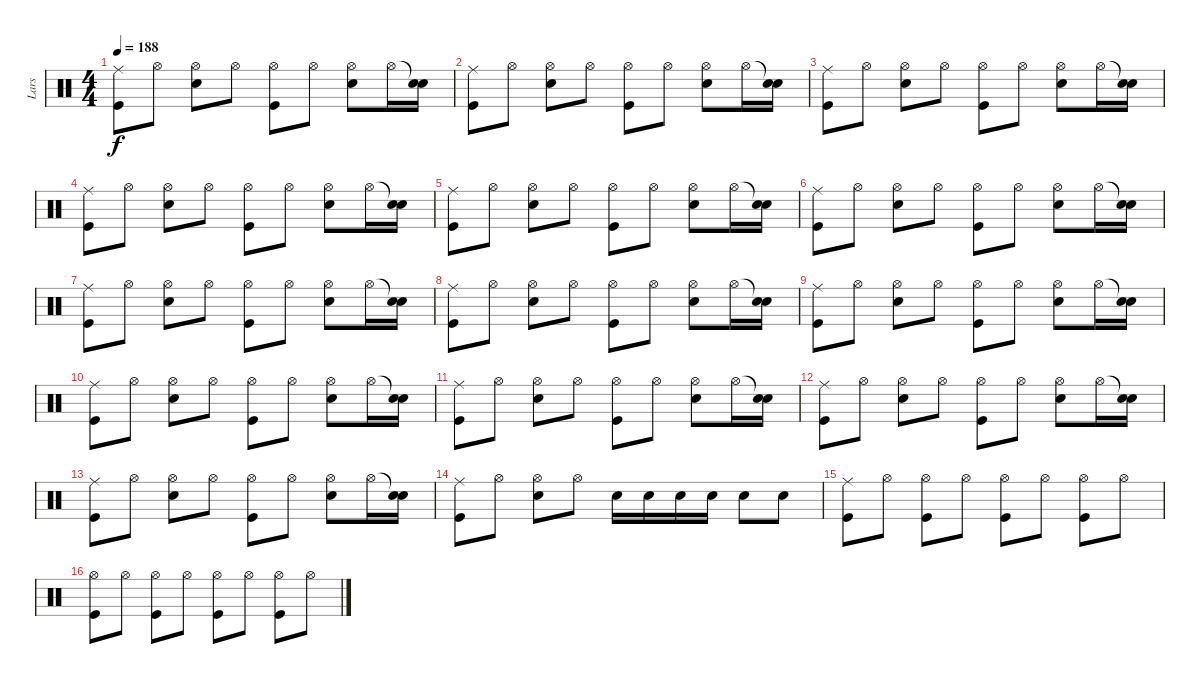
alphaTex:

\track ("Lars" "Lars") {instrument percussion}
\staff {score}
\articulation defaults
\ts (4 4)
\tempo 188
\clef neutral
\ks c
("Ride (middle)" "Kick (hit)").8{dy f} "Hi-Hat (open)".8 ("Hi-Hat (open)" "Snare (hit) 2").8 "Hi-Hat (open)".8 ("Hi-Hat (open)" "Kick (hit)").8 "Hi-Hat (open)".8 ("Hi-Hat (open)" "Snare (hit) 2").8 "Hi-Hat (open)".16 ("Snare (hit)"{t} "Snare (hit) 2").16 |
("Ride (middle)" "Kick (hit)").8 "Hi-Hat (open)".8 ("Hi-Hat (open)" "Snare (hit) 2").8 "Hi-Hat (open)".8 ("Hi-Hat (open)" "Kick (hit)").8 "Hi-Hat (open)".8 ("Hi-Hat (open)" "Snare (hit) 2").8 "Hi-Hat (open)".16 ("Snare (hit)"{t} "Snare (hit) 2").16 |
("Ride (middle)" "Kick (hit)").8 "Hi-Hat (open)".8 ("Hi-Hat (open)" "Snare (hit) 2").8 "Hi-Hat (open)".8 ("Hi-Hat (open)" "Kick (hit)").8 "Hi-Hat (open)".8 ("Hi-Hat (open)" "Snare (hit) 2").8 "Hi-Hat (open)".16 ("Snare (hit)"{t} "Snare (hit) 2").16 |
("Ride (middle)" "Kick (hit)").8 "Hi-Hat (open)".8 ("Hi-Hat (open)" "Snare (hit) 2").8 "Hi-Hat (open)".8 ("Hi-Hat (open)" "Kick (hit)").8 "Hi-Hat (open)".8 ("Hi-Hat (open)" "Snare (hit) 2").8 "Hi-Hat (open)".16 ("Snare (hit)"{t} "Snare (hit) 2").16 |
("Ride (middle)" "Kick (hit)").8 "Hi-Hat (open)".8 ("Hi-Hat (open)" "Snare (hit) 2").8 "Hi-Hat (open)".8 ("Hi-Hat (open)" "Kick (hit)").8 "Hi-Hat (open)".8 ("Hi-Hat (open)" "Snare (hit) 2").8 "Hi-Hat (open)".16 ("Snare (hit)"{t} "Snare (hit) 2").16 |
("Ride (middle)" "Kick (hit)").8 "Hi-Hat (open)".8 ("Hi-Hat (open)" "Snare (hit) 2").8 "Hi-Hat (open)".8 ("Hi-Hat (open)" "Kick (hit)").8 "Hi-Hat (open)".8 ("Hi-Hat (open)" "Snare (hit) 2").8 "Hi-Hat (open)".16 ("Snare (hit)"{t} "Snare (hit) 2").16 |
("Ride (middle)" "Kick (hit)").8 "Hi-Hat (open)".8 ("Hi-Hat (open)" "Snare (hit) 2").8 "Hi-Hat (open)".8 ("Hi-Hat (open)" "Kick (hit)").8 "Hi-Hat (open)".8 ("Hi-Hat (open)" "Snare (hit) 2").8 "Hi-Hat (open)".16 ("Snare (hit)"{t} "Snare (hit) 2").16 |
("Ride (middle)" "Kick (hit)").8 "Hi-Hat (open)".8 ("Hi-Hat (open)" "Snare (hit) 2").8 "Hi-Hat (open)".8 ("Hi-Hat (open)" "Kick (hit)").8 "Hi-Hat (open)".8 ("Hi-Hat (open)" "Snare (hit) 2").8 "Hi-Hat (open)".16 ("Snare (hit)"{t} "Snare (hit) 2").16 |
("Ride (middle)" "Kick (hit)").8 "Hi-Hat (open)".8 ("Hi-Hat (open)" "Snare (hit) 2").8 "Hi-Hat (open)".8 ("Hi-Hat (open)" "Kick (hit)").8 "Hi-Hat (open)".8 ("Hi-Hat (open)" "Snare (hit) 2").8 "Hi-Hat (open)".16 ("Snare (hit)"{t} "Snare (hit) 2").16 |
("Ride (middle)" "Kick (hit)").8 "Hi-Hat (open)".8 ("Hi-Hat (open)" "Snare (hit) 2").8 "Hi-Hat (open)".8 ("Hi-Hat (open)" "Kick (hit)").8 "Hi-Hat (open)".8 ("Hi-Hat (open)" "Snare (hit) 2").8 "Hi-Hat (open)".16 ("Snare (hit)"{t} "Snare (hit) 2").16 |
("Ride (middle)" "Kick (hit)").8 "Hi-Hat (open)".8 ("Hi-Hat (open)" "Snare (hit) 2").8 "Hi-Hat (open)".8 ("Hi-Hat (open)" "Kick (hit)").8 "Hi-Hat (open)".8 ("Hi-Hat (open)" "Snare (hit) 2").8 "Hi-Hat (open)".16 ("Snare (hit)"{t} "Snare (hit) 2").16 |
("Ride (middle)" "Kick (hit)").8 "Hi-Hat (open)".8 ("Hi-Hat (open)" "Snare (hit) 2").8 "Hi-Hat (open)".8 ("Hi-Hat (open)" "Kick (hit)").8 "Hi-Hat (open)".8 ("Hi-Hat (open)" "Snare (hit) 2").8 "Hi-Hat (open)".16 ("Snare (hit)"{t} "Snare (hit) 2").16 |
("Ride (middle)" "Kick (hit)").8 "Hi-Hat (open)".8 ("Hi-Hat (open)" "Snare (hit) 2").8 "Hi-Hat (open)".8 ("Hi-Hat (open)" "Kick (hit)").8 "Hi-Hat (open)".8 ("Hi-Hat (open)" "Snare (hit) 2").8 "Hi-Hat (open)".16 ("Snare (hit)"{t} "Snare (hit) 2").16 |
("Ride (middle)" "Kick (hit)").8 "Hi-Hat (open)".8 ("Hi-Hat (open)" "Snare (hit) 2").8 "Hi-Hat (open)".8 "Snare (hit) 2".16 "Snare (hit) 2".16 "Snare (hit) 2".16 "Snare (hit) 2".16 "Snare (hit) 2".8 "Snare (hit) 2".8 |
("Ride (middle)" "Kick (hit)").8 "Hi-Hat (open)".8 ("Hi-Hat (open)" "Kick (hit)").8 "Hi-Hat (open)".8 ("Hi-Hat (open)" "Kick (hit)").8 "Hi-Hat (open)".8 ("Hi-Hat (open)" "Kick (hit)").8 "Hi-Hat (open)".8 |
("Hi-Hat (open)" "Kick (hit)").8 "Hi-Hat (open)".8 ("Hi-Hat (open)" "Kick (hit)").8 "Hi-Hat (open)".8 ("Hi-Hat (open)" "Kick (hit)").8 "Hi-Hat (open)".8 ("Hi-Hat (open)" "Kick (hit)").8 "Hi-Hat (open)".8
